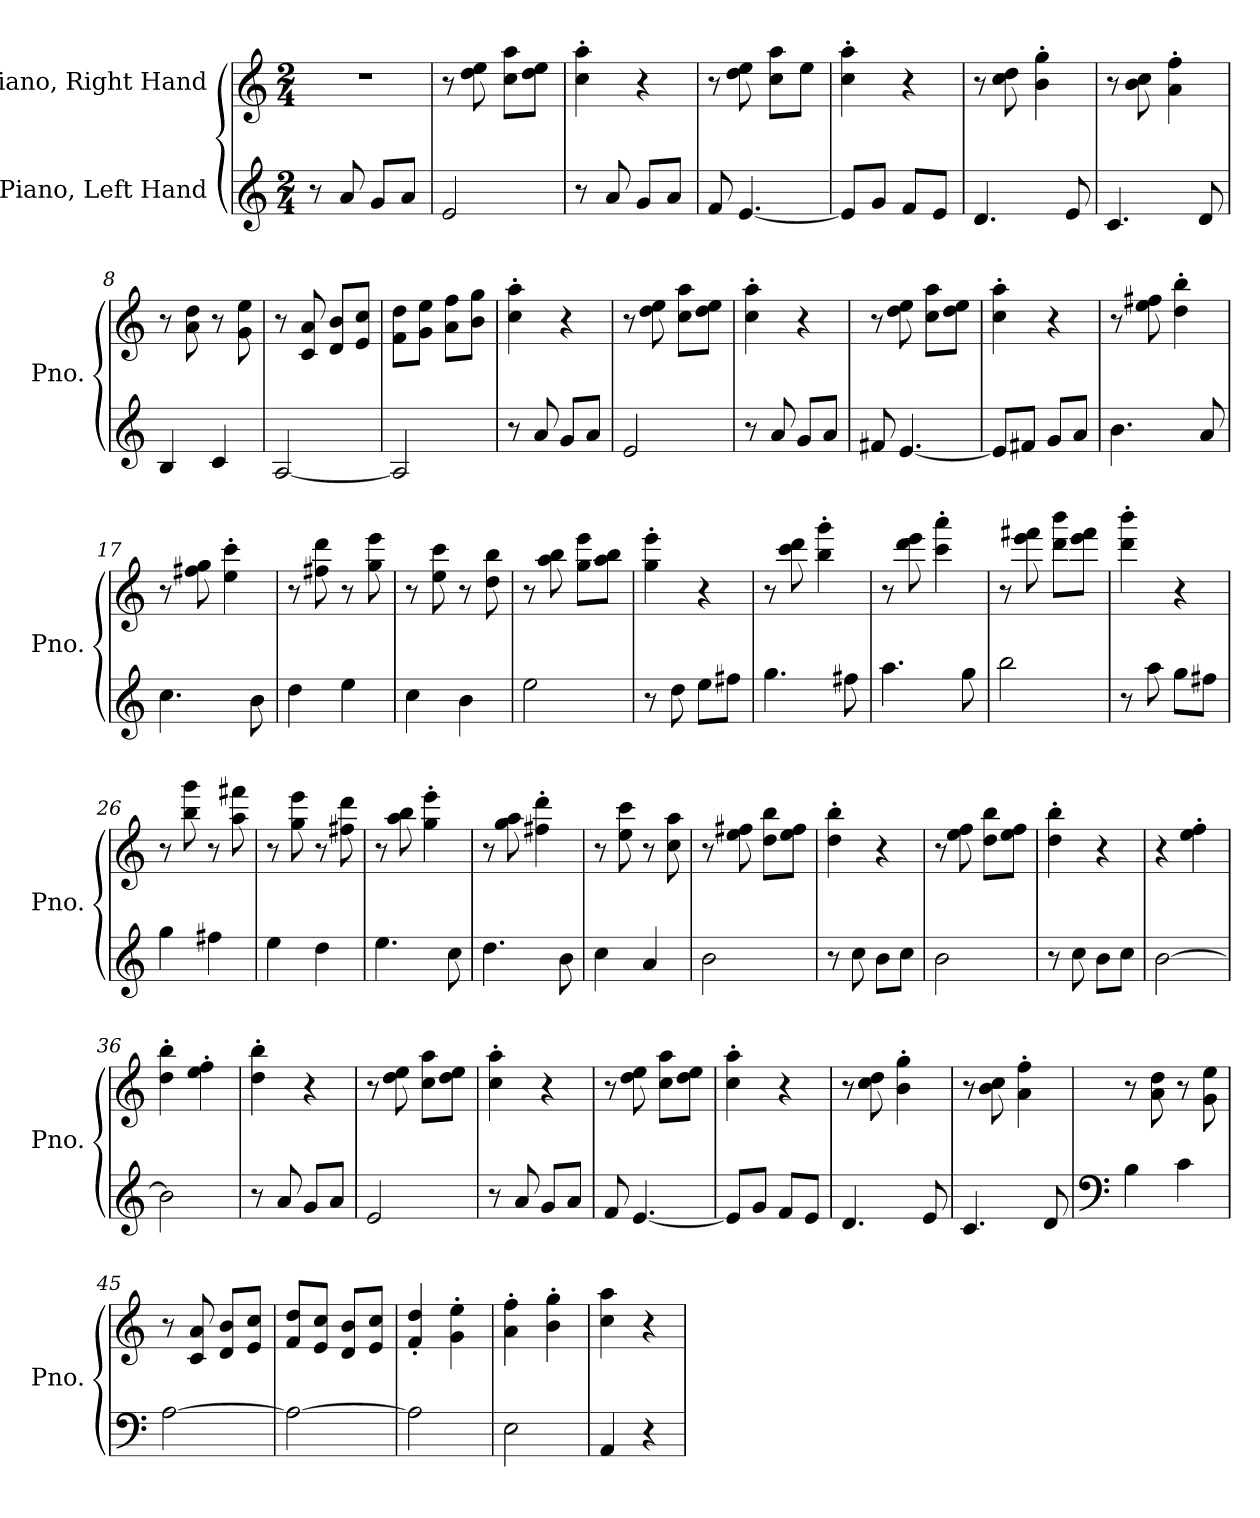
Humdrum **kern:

**kern	**kern
*part2	*part1
*staff2	*staff1
*I"Piano, Left Hand	*I"Piano, Right Hand
*I'Pno.	*I'Pno.
*clefG2	*clefG2
*k[]	*k[]
*M2/4	*M2/4
*MM100	*MM100
=1	=1
8r	2r
8a/	.
8g/L	.
8a/J	.
=2	=2
2e/	8r
.	8dd\ 8ee\
.	8cc\ 8aa\L
.	8dd\ 8ee\J
=3	=3
8r	4cc\' 4aa\'
8a/	.
8g/L	4r
8a/J	.
=4	=4
8f/	8r
[4.e/	8dd\ 8ee\
.	8cc\ 8aa\L
.	8ee\J
=5	=5
8e/L]	4cc\' 4aa\'
8g/J	.
8f/L	4r
8e/J	.
=6	=6
4.d/	8r
.	8cc\ 8dd\
.	4b\' 4gg\'
8e/	.
!!LO:LB:g=z
=7	=7
4.c/	8r
.	8b\ 8cc\
.	4a\' 4ff\'
8d/	.
=8	=8
4B/	8r
.	8a\ 8dd\
4c/	8r
.	8g\ 8ee\
=9	=9
[2A/	8r
.	8c/ 8a/
.	8d/ 8b/L
.	8e/ 8cc/J
=10	=10
2A/]	8f\ 8dd\L
.	8g\ 8ee\J
.	8a\ 8ff\L
.	8b\ 8gg\J
=11	=11
8r	4cc\' 4aa\'
8a/	.
8g/L	4r
8a/J	.
=12	=12
2e/	8r
.	8dd\ 8ee\
.	8cc\ 8aa\L
.	8dd\ 8ee\J
=13	=13
8r	4cc\' 4aa\'
8a/	.
8g/L	4r
8a/J	.
=14	=14
8f#X/	8r
[4.e/	8dd\ 8ee\
.	8cc\ 8aa\L
.	8dd\ 8ee\J
!!LO:LB:g=z
=15	=15
8e/L]	4cc\' 4aa\'
8f#X/J	.
8g/L	4r
8a/J	.
=16	=16
4.b\	8r
.	8ee\ 8ff#X\
.	4dd\' 4bb\'
8a/	.
=17	=17
4.cc\	8r
.	8ff#X\ 8gg\
.	4ee\' 4ccc\'
8b\	.
=18	=18
4dd\	8r
.	8ff#X\ 8ddd\
4ee\	8r
.	8gg\ 8eee\
=19	=19
4cc\	8r
.	8ee\ 8ccc\
4b\	8r
.	8dd\ 8bb\
=20	=20
2ee\	8r
.	8aa\ 8bb\
.	8gg\ 8eee\L
.	8aa\ 8bb\J
=21	=21
8r	4gg\' 4eee\'
8dd\	.
8ee\L	4r
8ff#X\J	.
!!LO:LB:g=z
=22	=22
4.gg\	8r
.	8ccc\ 8ddd\
.	4bb\' 4ggg\'
8ff#X\	.
=23	=23
4.aa\	8r
.	8ddd\ 8eee\
.	4ccc\' 4aaa\'
8gg\	.
=24	=24
2bb\	8r
.	8eee\ 8fff#X\
.	8ddd\ 8bbb\L
.	8eee\ 8fff#\J
=25	=25
8r	4ddd\' 4bbb\'
8aa\	.
8gg\L	4r
8ff#X\J	.
=26	=26
4gg\	8r
.	8bb\ 8ggg\
4ff#X\	8r
.	8aa\ 8fff#X\
=27	=27
4ee\	8r
.	8gg\ 8eee\
4dd\	8r
.	8ff#X\ 8ddd\
=28	=28
4.ee\	8r
.	8aa\ 8bb\
.	4gg\' 4eee\'
8cc\	.
!!LO:LB:g=z
=29	=29
4.dd\	8r
.	8gg\ 8aa\
.	4ff#X\' 4ddd\'
8b\	.
=30	=30
4cc\	8r
.	8ee\ 8ccc\
4a/	8r
.	8cc\ 8aa\
=31	=31
2b\	8r
.	8ee\ 8ff#X\
.	8dd\ 8bb\L
.	8ee\ 8ff#\J
=32	=32
8r	4dd\' 4bb\'
8cc\	.
8b\L	4r
8cc\J	.
=33	=33
2b\	8r
.	8ee\ 8ff\
.	8dd\ 8bb\L
.	8ee\ 8ff\J
=34	=34
8r	4dd\' 4bb\'
8cc\	.
8b\L	4r
8cc\J	.
=35	=35
[2b\	4r
.	4ee\' 4ff\'
=36	=36
2b\]	4dd\' 4bb\'
.	4ee\' 4ff\'
!!LO:LB:g=z
=37	=37
8r	4dd\' 4bb\'
8a/	.
8g/L	4r
8a/J	.
=38	=38
2e/	8r
.	8dd\ 8ee\
.	8cc\ 8aa\L
.	8dd\ 8ee\J
=39	=39
8r	4cc\' 4aa\'
8a/	.
8g/L	4r
8a/J	.
=40	=40
8f/	8r
[4.e/	8dd\ 8ee\
.	8cc\ 8aa\L
.	8dd\ 8ee\J
=41	=41
8e/L]	4cc\' 4aa\'
8g/J	.
8f/L	4r
8e/J	.
=42	=42
4.d/	8r
.	8cc\ 8dd\
.	4b\' 4gg\'
8e/	.
=43	=43
4.c/	8r
.	8b\ 8cc\
.	4a\' 4ff\'
8d/	.
=44	=44
*clefF4	*
4B\	8r
.	8a\ 8dd\
4c\	8r
.	8g\ 8ee\
!!LO:PB:g=z
=45	=45
[2A\	8r
.	8c/ 8a/
.	8d/ 8b/L
.	8e/ 8cc/J
=46	=46
2A\_	8f/ 8dd/L
.	8e/ 8cc/J
.	8d/ 8b/L
.	8e/ 8cc/J
=47	=47
2A\]	4f/' 4dd/'
.	4g\' 4ee\'
=48	=48
2E\	4a\' 4ff\'
.	4b\' 4gg\'
=49	=49
4AA/	4cc\ 4aa\
4r	4r
=	=
*-	*-
